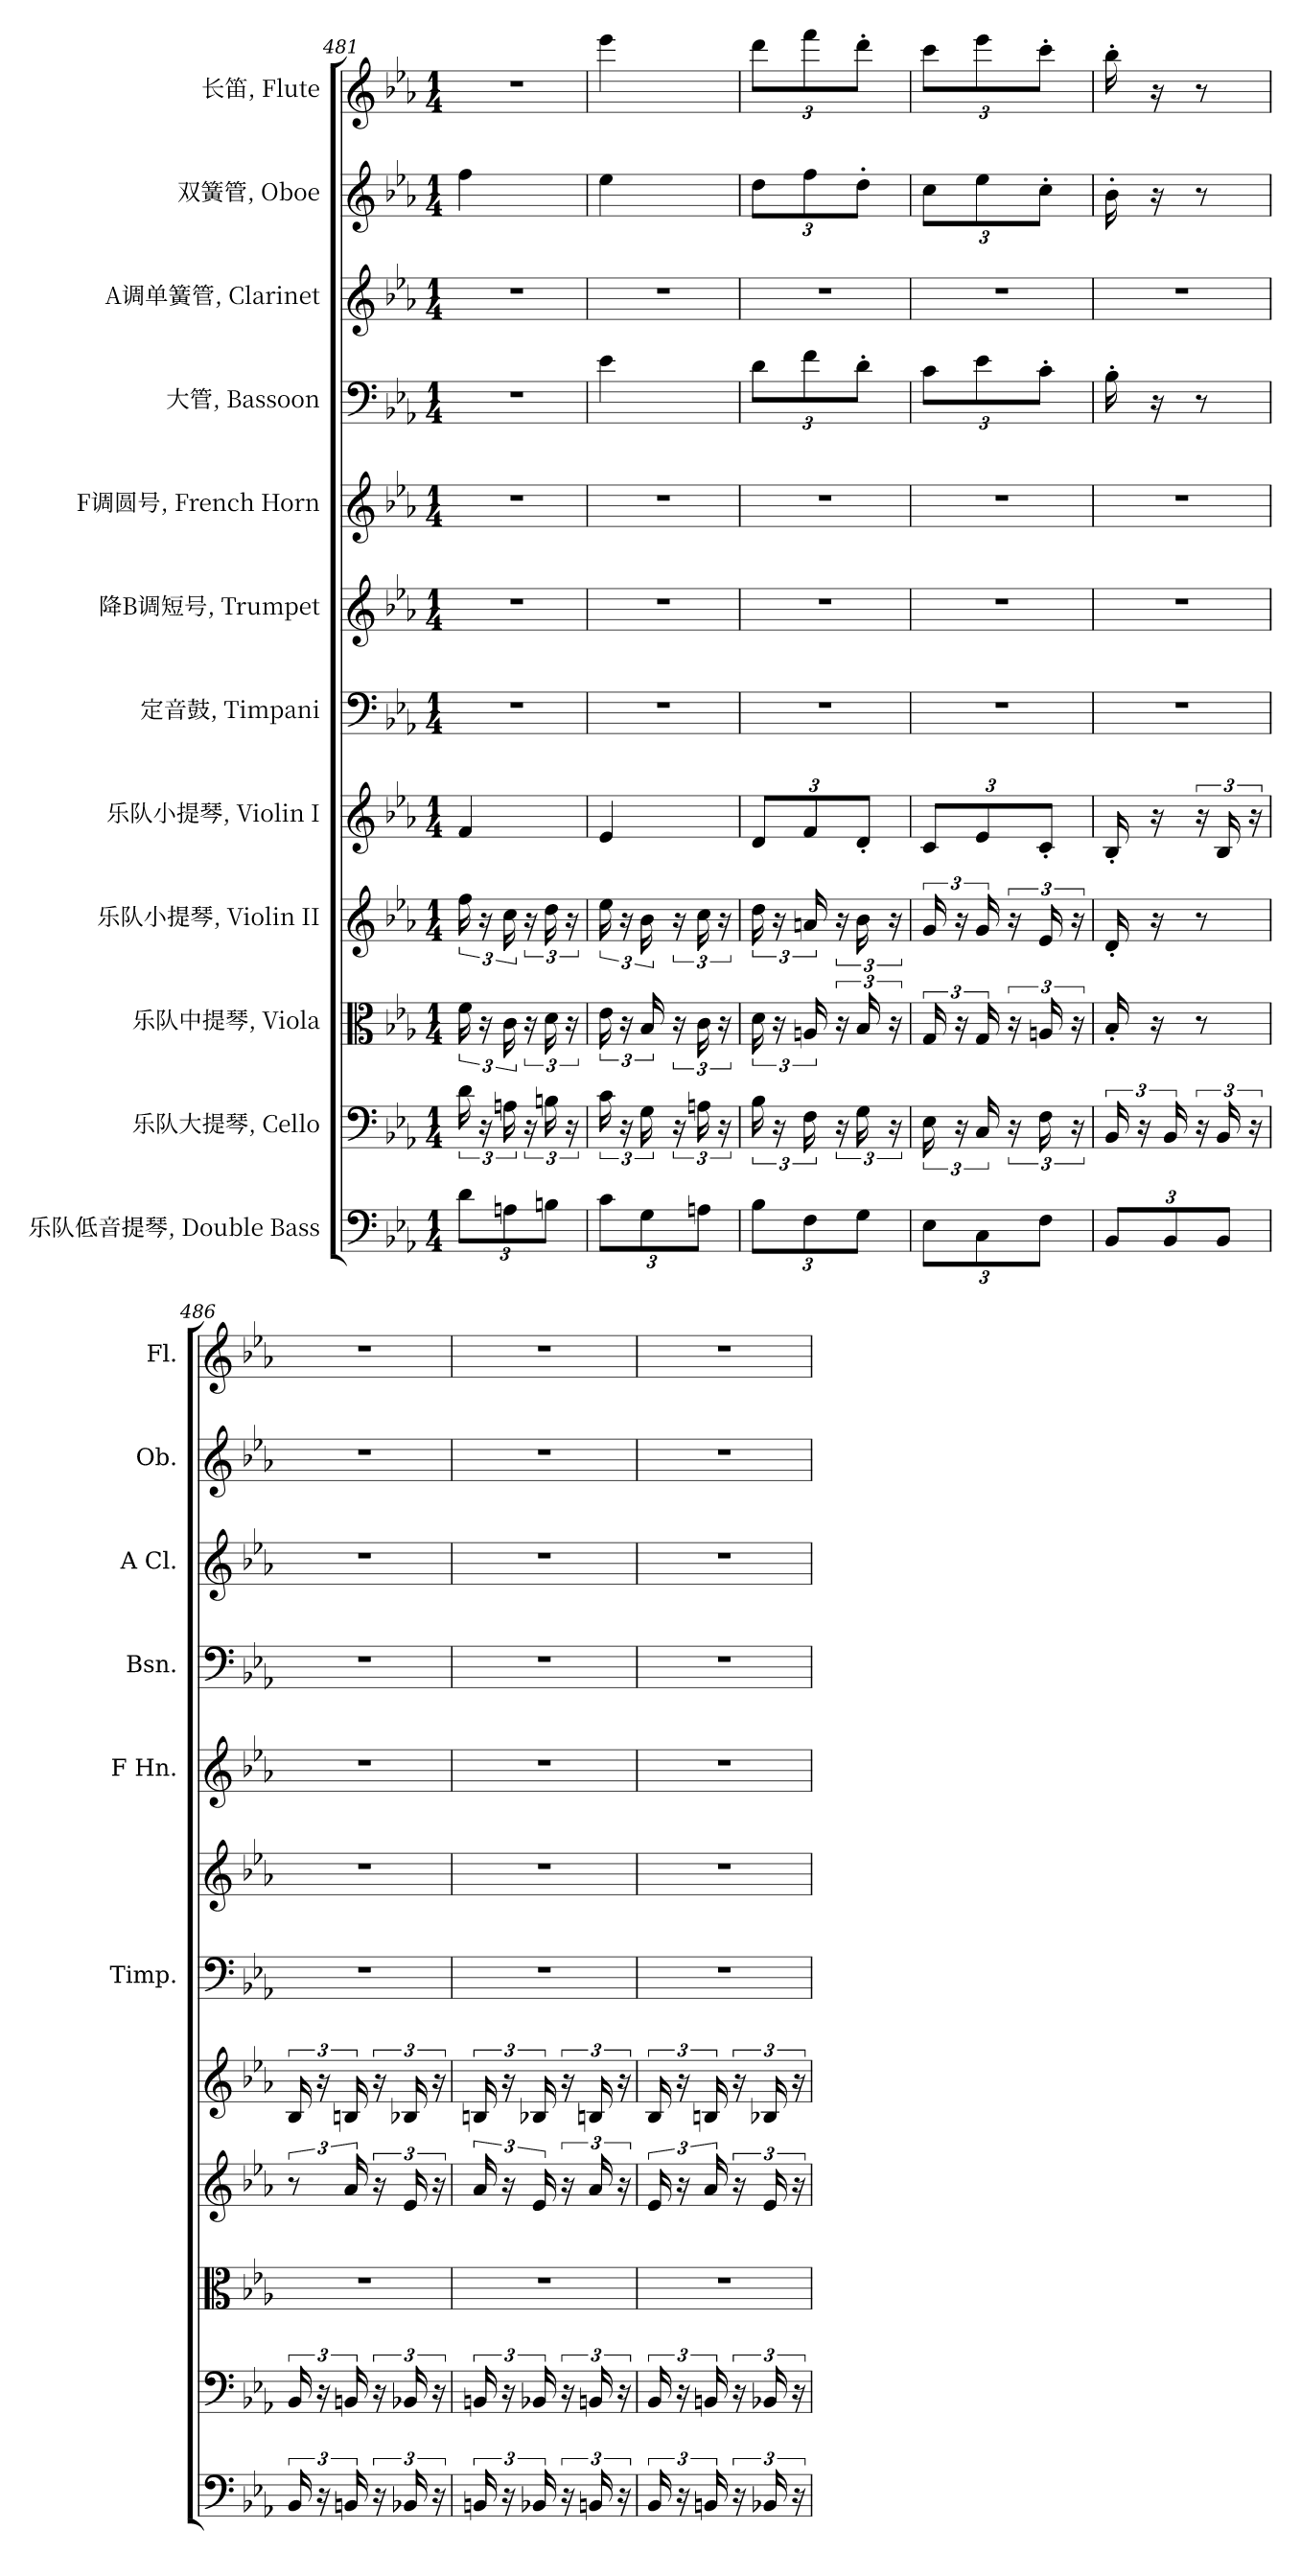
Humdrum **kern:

**kern	**kern	**kern	**kern	**kern	**kern	**kern	**kern	**kern	**kern	**kern	**kern
*part12	*part11	*part10	*part9	*part8	*part7	*part6	*part5	*part4	*part3	*part2	*part1
*staff12	*staff11	*staff10	*staff9	*staff8	*staff7	*staff6	*staff5	*staff4	*staff3	*staff2	*staff1
*I"乐队低音提琴, Double Bass	*I"乐队大提琴, Cello	*I"乐队中提琴, Viola	*I"乐队小提琴, Violin II	*I"乐队小提琴, Violin I	*I"定音鼓, Timpani	*I"降B调短号, Trumpet	*I"F调圆号, French Horn	*I"大管, Bassoon	*I"A调单簧管, Clarinet	*I"双簧管, Oboe	*I"长笛, Flute
*	*	*	*	*	*I'Timp.	*	*I'F Hn.	*I'Bsn.	*I'A Cl.	*I'Ob.	*I'Fl.
*clefF4	*clefF4	*clefC3	*clefG2	*clefG2	*clefF4	*clefG2	*clefG2	*clefF4	*clefG2	*clefG2	*clefG2
*ITrd7c12	*	*	*	*	*	*ITrd1c2	*ITrd4c7	*	*ITrd2c3	*	*
*k[b-e-a-]	*k[b-e-a-]	*k[b-e-a-]	*k[b-e-a-]	*k[b-e-a-]	*k[b-e-a-]	*k[b-e-a-d-g-]	*k[b-e-a-d-]	*k[b-e-a-]	*k[]	*k[b-e-a-]	*k[b-e-a-]
*M1/4	*M1/4	*M1/4	*M1/4	*M1/4	*M1/4	*M1/4	*M1/4	*M1/4	*M1/4	*M1/4	*M1/4
*Xbrackettup	*	*	*	*	*	*	*	*	*	*	*
=481	=481	=481	=481	=481	=481	=481	=481	=481	=481	=481	=481
12D\L	24d\	24f\	24ff\	4f/	4r	4r	4r	4r	4r	4ff\	4r
.	24r	24r	24r	.	.	.	.	.	.	.	.
12AAn\	24An\	24c\	24cc\	.	.	.	.	.	.	.	.
.	24r	24r	24r	.	.	.	.	.	.	.	.
12BBn\J	24Bn\	24d\	24dd\	.	.	.	.	.	.	.	.
.	24r	24r	24r	.	.	.	.	.	.	.	.
=482	=482	=482	=482	=482	=482	=482	=482	=482	=482	=482	=482
12C\L	24c\	24e-\	24ee-\	4e-/	4r	4r	4r	4e-\	4r	4ee-\	4eee-\
.	24r	24r	24r	.	.	.	.	.	.	.	.
12GG\	24G\	24B-/	24b-\	.	.	.	.	.	.	.	.
.	24r	24r	24r	.	.	.	.	.	.	.	.
12AAn\J	24An\	24c\	24cc\	.	.	.	.	.	.	.	.
.	24r	24r	24r	.	.	.	.	.	.	.	.
!!LO:PB:g=z
=483	=483	=483	=483	=483	=483	=483	=483	=483	=483	=483	=483
*	*	*	*	*Xbrackettup	*	*	*	*Xbrackettup	*	*Xbrackettup	*Xbrackettup
12BB-\L	24B-\	24d\	24dd\	12d/L	4r	4r	4r	12d\L	4r	12dd\L	12ddd\L
.	24r	24r	24r	.	.	.	.	.	.	.	.
12FF\	24F\	24An/	24an/	12f/	.	.	.	12f\	.	12ff\	12fff\
.	24r	24r	24r	.	.	.	.	.	.	.	.
12GG\J	24G\	24B-/	24b-\	12d'/J	.	.	.	12d'\J	.	12dd'\J	12ddd'\J
.	24r	24r	24r	.	.	.	.	.	.	.	.
=484	=484	=484	=484	=484	=484	=484	=484	=484	=484	=484	=484
12EE-\L	24E-\	24G/	24g/	12c/L	4r	4r	4r	12c\L	4r	12cc\L	12ccc\L
.	24r	24r	24r	.	.	.	.	.	.	.	.
12CC\	24C/	24G/	24g/	12e-/	.	.	.	12e-\	.	12ee-\	12eee-\
.	24r	24r	24r	.	.	.	.	.	.	.	.
12FF\J	24F\	24An/	24e-/	12c'/J	.	.	.	12c'\J	.	12cc'\J	12ccc'\J
.	24r	24r	24r	.	.	.	.	.	.	.	.
=485	=485	=485	=485	=485	=485	=485	=485	=485	=485	=485	=485
12BBB-/L	24BB-/	16B-'/	16d'/	16B-'/	4r	4r	4r	16B-'\	4r	16b-'\	16bb-'\
.	24r	.	.	.	.	.	.	.	.	.	.
.	.	16r	16r	16r	.	.	.	16r	.	16r	16r
12BBB-/	24BB-/	.	.	.	.	.	.	.	.	.	.
*	*	*	*	*brackettup	*	*	*	*	*	*	*
.	24r	8r	8r	24r	.	.	.	8r	.	8r	8r
12BBB-/J	24BB-/	.	.	24B-/	.	.	.	.	.	.	.
.	24r	.	.	24r	.	.	.	.	.	.	.
=486	=486	=486	=486	=486	=486	=486	=486	=486	=486	=486	=486
*brackettup	*	*	*	*	*	*	*	*	*	*	*
24BBB-/	24BB-/	4r	12r	24B-/	4r	4r	4r	4r	4r	4r	4r
24r	24r	.	.	24r	.	.	.	.	.	.	.
24BBBn/	24BBn/	.	24a-/	24Bn/	.	.	.	.	.	.	.
24r	24r	.	24r	24r	.	.	.	.	.	.	.
24BBB-X/	24BB-X/	.	24e-/	24B-X/	.	.	.	.	.	.	.
24r	24r	.	24r	24r	.	.	.	.	.	.	.
!!LO:PB:g=z
=487	=487	=487	=487	=487	=487	=487	=487	=487	=487	=487	=487
24BBBn/	24BBn/	4r	24a-/	24Bn/	4r	4r	4r	4r	4r	4r	4r
24r	24r	.	24r	24r	.	.	.	.	.	.	.
24BBB-X/	24BB-X/	.	24e-/	24B-X/	.	.	.	.	.	.	.
24r	24r	.	24r	24r	.	.	.	.	.	.	.
24BBBn/	24BBn/	.	24a-/	24Bn/	.	.	.	.	.	.	.
24r	24r	.	24r	24r	.	.	.	.	.	.	.
=488	=488	=488	=488	=488	=488	=488	=488	=488	=488	=488	=488
24BBB-/	24BB-/	4r	24e-/	24B-/	4r	4r	4r	4r	4r	4r	4r
24r	24r	.	24r	24r	.	.	.	.	.	.	.
24BBBn/	24BBn/	.	24a-/	24Bn/	.	.	.	.	.	.	.
24r	24r	.	24r	24r	.	.	.	.	.	.	.
24BBB-X/	24BB-X/	.	24e-/	24B-X/	.	.	.	.	.	.	.
24r	24r	.	24r	24r	.	.	.	.	.	.	.
=	=	=	=	=	=	=	=	=	=	=	=
*-	*-	*-	*-	*-	*-	*-	*-	*-	*-	*-	*-
